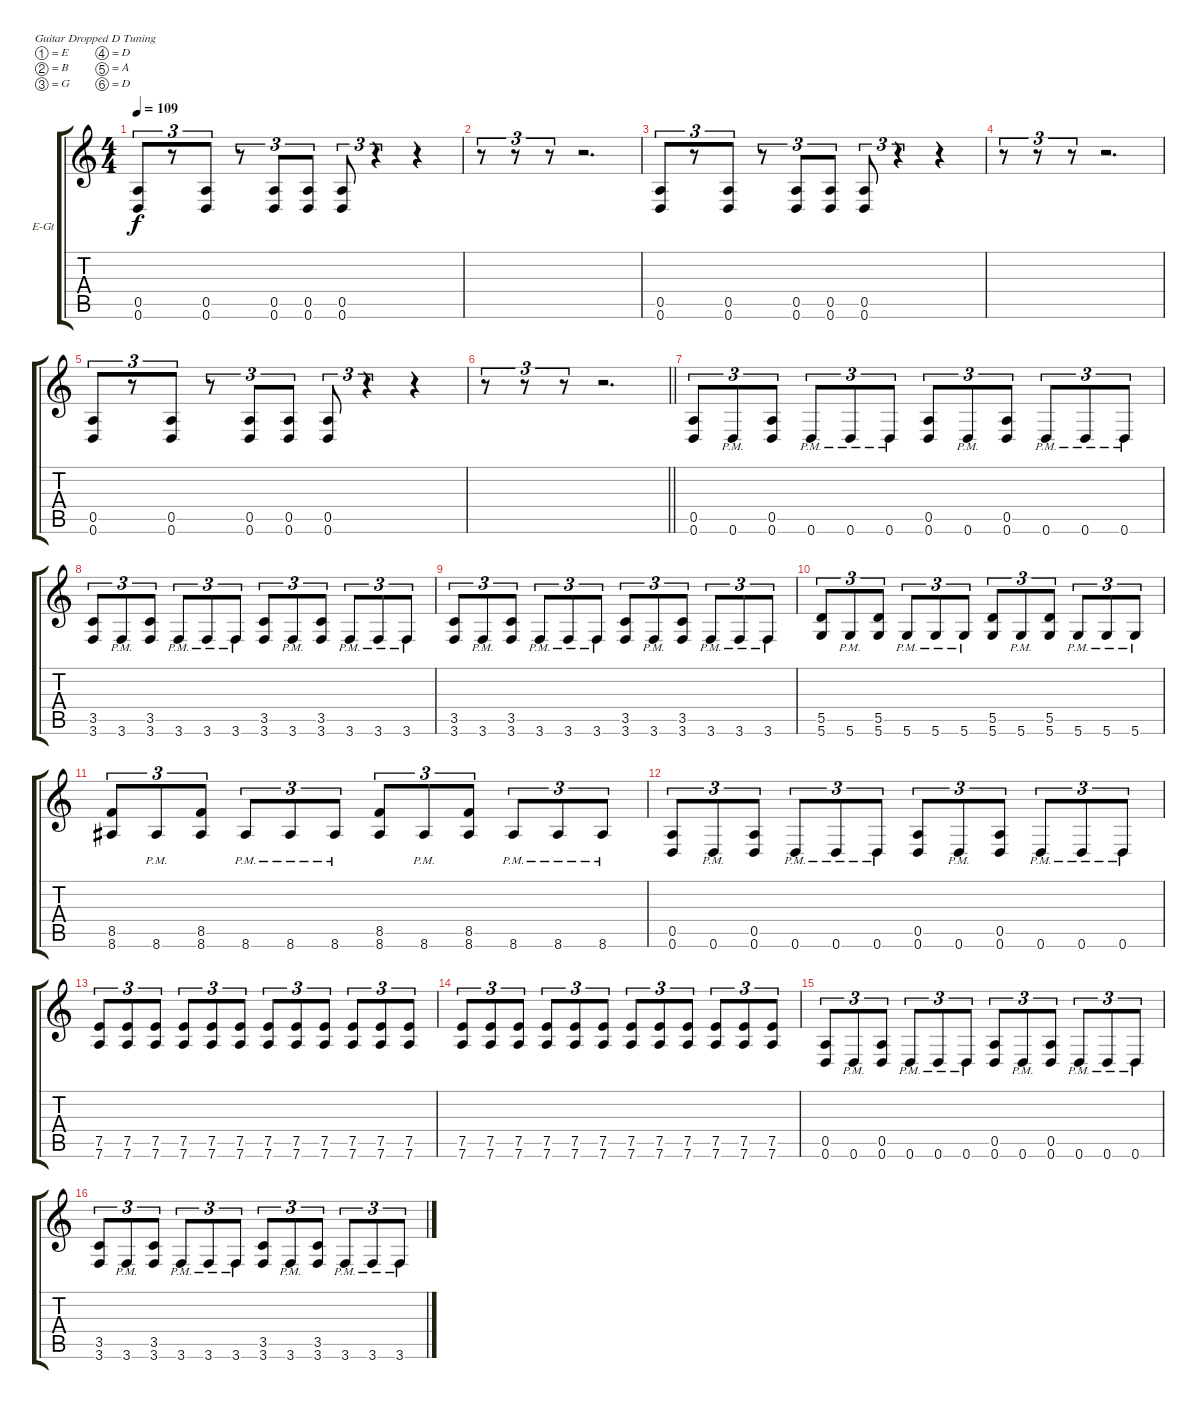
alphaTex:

\bracketExtendMode groupsimilarinstruments
\firstSystemTrackNameOrientation horizontal
\otherSystemsTrackNameOrientation horizontal
\track ("Distortion-guitar (Paul)" "E-Gt") {instrument distortionguitar}
\staff {score tabs}
\tuning (E4 B3 G3 D3 A2 D2)
\ts (4 4)
\tempo 109
\clef g2
\ks c
(0.5 0.6).8{tu (3 2) dy f} r.8{tu (3 2)} (0.5 0.6).8{tu (3 2)} r.8{tu (3 2)} (0.5 0.6).8{tu (3 2)} (0.5 0.6).8{tu (3 2)} (0.5 0.6).8{tu (3 2)} r.4{tu (3 2)} r.4 |
r.8{tu (3 2)} r.8{tu (3 2)} r.8{tu (3 2)} r.2{d} |
(0.5 0.6).8{tu (3 2)} r.8{tu (3 2)} (0.5 0.6).8{tu (3 2)} r.8{tu (3 2)} (0.5 0.6).8{tu (3 2)} (0.5 0.6).8{tu (3 2)} (0.5 0.6).8{tu (3 2)} r.4{tu (3 2)} r.4 |
r.8{tu (3 2)} r.8{tu (3 2)} r.8{tu (3 2)} r.2{d} |
(0.5 0.6).8{tu (3 2)} r.8{tu (3 2)} (0.5 0.6).8{tu (3 2)} r.8{tu (3 2)} (0.5 0.6).8{tu (3 2)} (0.5 0.6).8{tu (3 2)} (0.5 0.6).8{tu (3 2)} r.4{tu (3 2)} r.4 |
\barLineRight lightlight
r.8{tu (3 2)} r.8{tu (3 2)} r.8{tu (3 2)} r.2{d} |
(0.5 0.6).8{tu (3 2)} 0.6{pm}.8{tu (3 2)} (0.5 0.6).8{tu (3 2)} 0.6{pm}.8{tu (3 2)} 0.6{pm}.8{tu (3 2)} 0.6{pm}.8{tu (3 2)} (0.5 0.6).8{tu (3 2)} 0.6{pm}.8{tu (3 2)} (0.5 0.6).8{tu (3 2)} 0.6{pm}.8{tu (3 2)} 0.6{pm}.8{tu (3 2)} 0.6{pm}.8{tu (3 2)} |
(3.5 3.6).8{tu (3 2)} 3.6{pm}.8{tu (3 2)} (3.5 3.6).8{tu (3 2)} 3.6{pm}.8{tu (3 2)} 3.6{pm}.8{tu (3 2)} 3.6{pm}.8{tu (3 2)} (3.5 3.6).8{tu (3 2)} 3.6{pm}.8{tu (3 2)} (3.5 3.6).8{tu (3 2)} 3.6{pm}.8{tu (3 2)} 3.6{pm}.8{tu (3 2)} 3.6{pm}.8{tu (3 2)} |
(3.5 3.6).8{tu (3 2)} 3.6{pm}.8{tu (3 2)} (3.5 3.6).8{tu (3 2)} 3.6{pm}.8{tu (3 2)} 3.6{pm}.8{tu (3 2)} 3.6{pm}.8{tu (3 2)} (3.5 3.6).8{tu (3 2)} 3.6{pm}.8{tu (3 2)} (3.5 3.6).8{tu (3 2)} 3.6{pm}.8{tu (3 2)} 3.6{pm}.8{tu (3 2)} 3.6{pm}.8{tu (3 2)} |
(5.5 5.6).8{tu (3 2)} 5.6{pm}.8{tu (3 2)} (5.5 5.6).8{tu (3 2)} 5.6{pm}.8{tu (3 2)} 5.6{pm}.8{tu (3 2)} 5.6{pm}.8{tu (3 2)} (5.5 5.6).8{tu (3 2)} 5.6{pm}.8{tu (3 2)} (5.5 5.6).8{tu (3 2)} 5.6{pm}.8{tu (3 2)} 5.6{pm}.8{tu (3 2)} 5.6{pm}.8{tu (3 2)} |
(8.5 8.6).8{tu (3 2)} 8.6{pm}.8{tu (3 2)} (8.5 8.6).8{tu (3 2)} 8.6{pm}.8{tu (3 2)} 8.6{pm}.8{tu (3 2)} 8.6{pm}.8{tu (3 2)} (8.5 8.6).8{tu (3 2)} 8.6{pm}.8{tu (3 2)} (8.5 8.6).8{tu (3 2)} 8.6{pm}.8{tu (3 2)} 8.6{pm}.8{tu (3 2)} 8.6{pm}.8{tu (3 2)} |
(0.5 0.6).8{tu (3 2)} 0.6{pm}.8{tu (3 2)} (0.5 0.6).8{tu (3 2)} 0.6{pm}.8{tu (3 2)} 0.6{pm}.8{tu (3 2)} 0.6{pm}.8{tu (3 2)} (0.5 0.6).8{tu (3 2)} 0.6{pm}.8{tu (3 2)} (0.5 0.6).8{tu (3 2)} 0.6{pm}.8{tu (3 2)} 0.6{pm}.8{tu (3 2)} 0.6{pm}.8{tu (3 2)} |
(7.5 7.6).8{tu (3 2)} (7.5 7.6).8{tu (3 2)} (7.5 7.6).8{tu (3 2)} (7.5 7.6).8{tu (3 2)} (7.5 7.6).8{tu (3 2)} (7.5 7.6).8{tu (3 2)} (7.5 7.6).8{tu (3 2)} (7.5 7.6).8{tu (3 2)} (7.5 7.6).8{tu (3 2)} (7.5 7.6).8{tu (3 2)} (7.5 7.6).8{tu (3 2)} (7.5 7.6).8{tu (3 2)} |
(7.5 7.6).8{tu (3 2)} (7.5 7.6).8{tu (3 2)} (7.5 7.6).8{tu (3 2)} (7.5 7.6).8{tu (3 2)} (7.5 7.6).8{tu (3 2)} (7.5 7.6).8{tu (3 2)} (7.5 7.6).8{tu (3 2)} (7.5 7.6).8{tu (3 2)} (7.5 7.6).8{tu (3 2)} (7.5 7.6).8{tu (3 2)} (7.5 7.6).8{tu (3 2)} (7.5 7.6).8{tu (3 2)} |
(0.5 0.6).8{tu (3 2)} 0.6{pm}.8{tu (3 2)} (0.5 0.6).8{tu (3 2)} 0.6{pm}.8{tu (3 2)} 0.6{pm}.8{tu (3 2)} 0.6{pm}.8{tu (3 2)} (0.5 0.6).8{tu (3 2)} 0.6{pm}.8{tu (3 2)} (0.5 0.6).8{tu (3 2)} 0.6{pm}.8{tu (3 2)} 0.6{pm}.8{tu (3 2)} 0.6{pm}.8{tu (3 2)} |
(3.5 3.6).8{tu (3 2)} 3.6{pm}.8{tu (3 2)} (3.5 3.6).8{tu (3 2)} 3.6{pm}.8{tu (3 2)} 3.6{pm}.8{tu (3 2)} 3.6{pm}.8{tu (3 2)} (3.5 3.6).8{tu (3 2)} 3.6{pm}.8{tu (3 2)} (3.5 3.6).8{tu (3 2)} 3.6{pm}.8{tu (3 2)} 3.6{pm}.8{tu (3 2)} 3.6{pm}.8{tu (3 2)}
